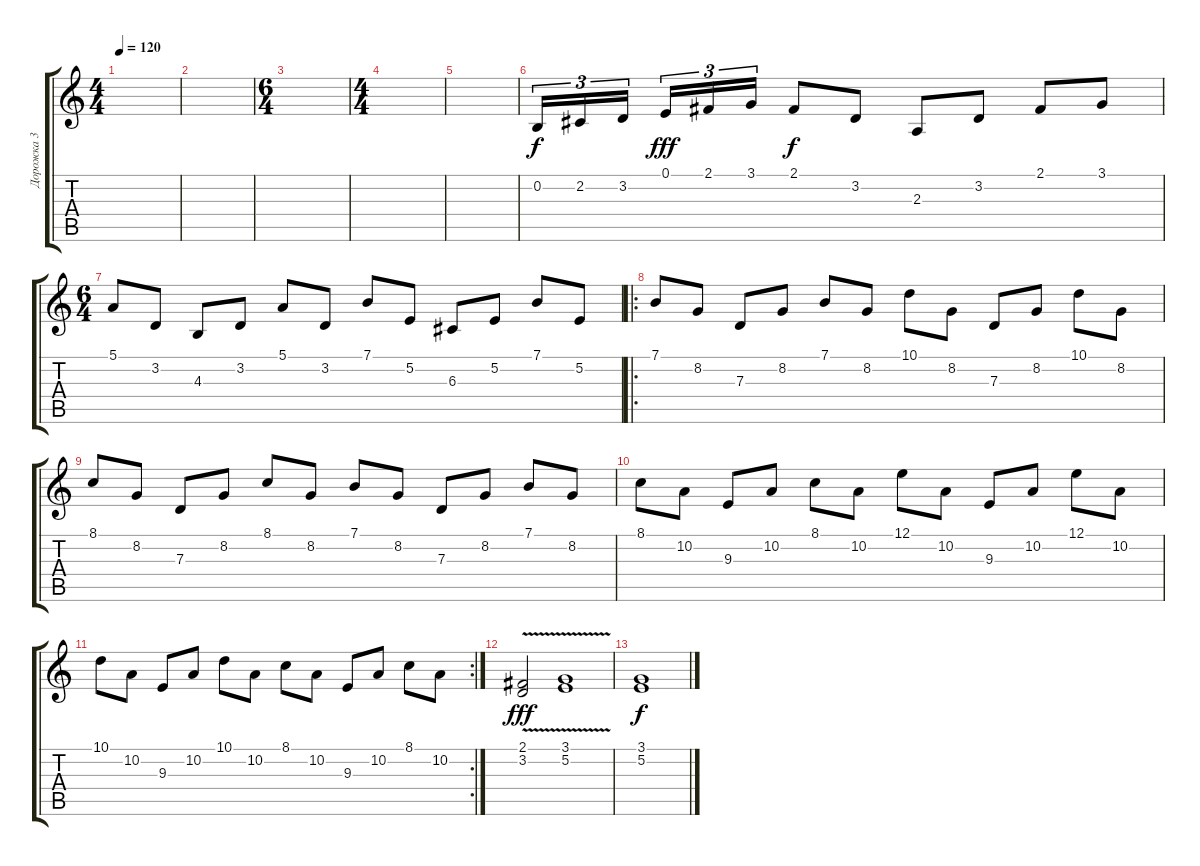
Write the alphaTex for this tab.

\track ("Дорожка 3" "Дорожка 3") {instrument violin}
\staff {score tabs}
\tuning (E4 B3 G3 D3 A2 E2) {hide}
\ts (4 4)
\tempo 120
\clef g2
\ks c
|
|
\ts (6 4)
|
\ts (4 4)
|
|
0.2.16{tu (3 2)} 2.2.16{tu (3 2)} 3.2.16{tu (3 2) beam splitsecondary} 0.1.16{tu (3 2) dy fff} 2.1.16{tu (3 2)} 3.1.16{tu (3 2)} 2.1.8{dy f} 3.2.8 2.3.8 3.2.8 2.1.8 3.1.8 |
\ts (6 4)
5.1.8 3.2.8 4.3.8 3.2.8 5.1.8 3.2.8 7.1.8 5.2.8 6.3.8 5.2.8 7.1.8 5.2.8 |
\ro
7.1.8 8.2.8 7.3.8 8.2.8 7.1.8 8.2.8 10.1.8 8.2.8 7.3.8 8.2.8 10.1.8 8.2.8 |
8.1.8 8.2.8 7.3.8 8.2.8 8.1.8 8.2.8 7.1.8 8.2.8 7.3.8 8.2.8 7.1.8 8.2.8 |
8.1.8 10.2.8 9.3.8 10.2.8 8.1.8 10.2.8 12.1.8 10.2.8 9.3.8 10.2.8 12.1.8 10.2.8 |
\rc 2
10.1.8 10.2.8 9.3.8 10.2.8 10.1.8 10.2.8 8.1.8 10.2.8 9.3.8 10.2.8 8.1.8 10.2.8 |
(2.1{v} 3.2).2{dy fff} (3.1 5.2{v}).1 |
(3.1 5.2).1{dy f}
